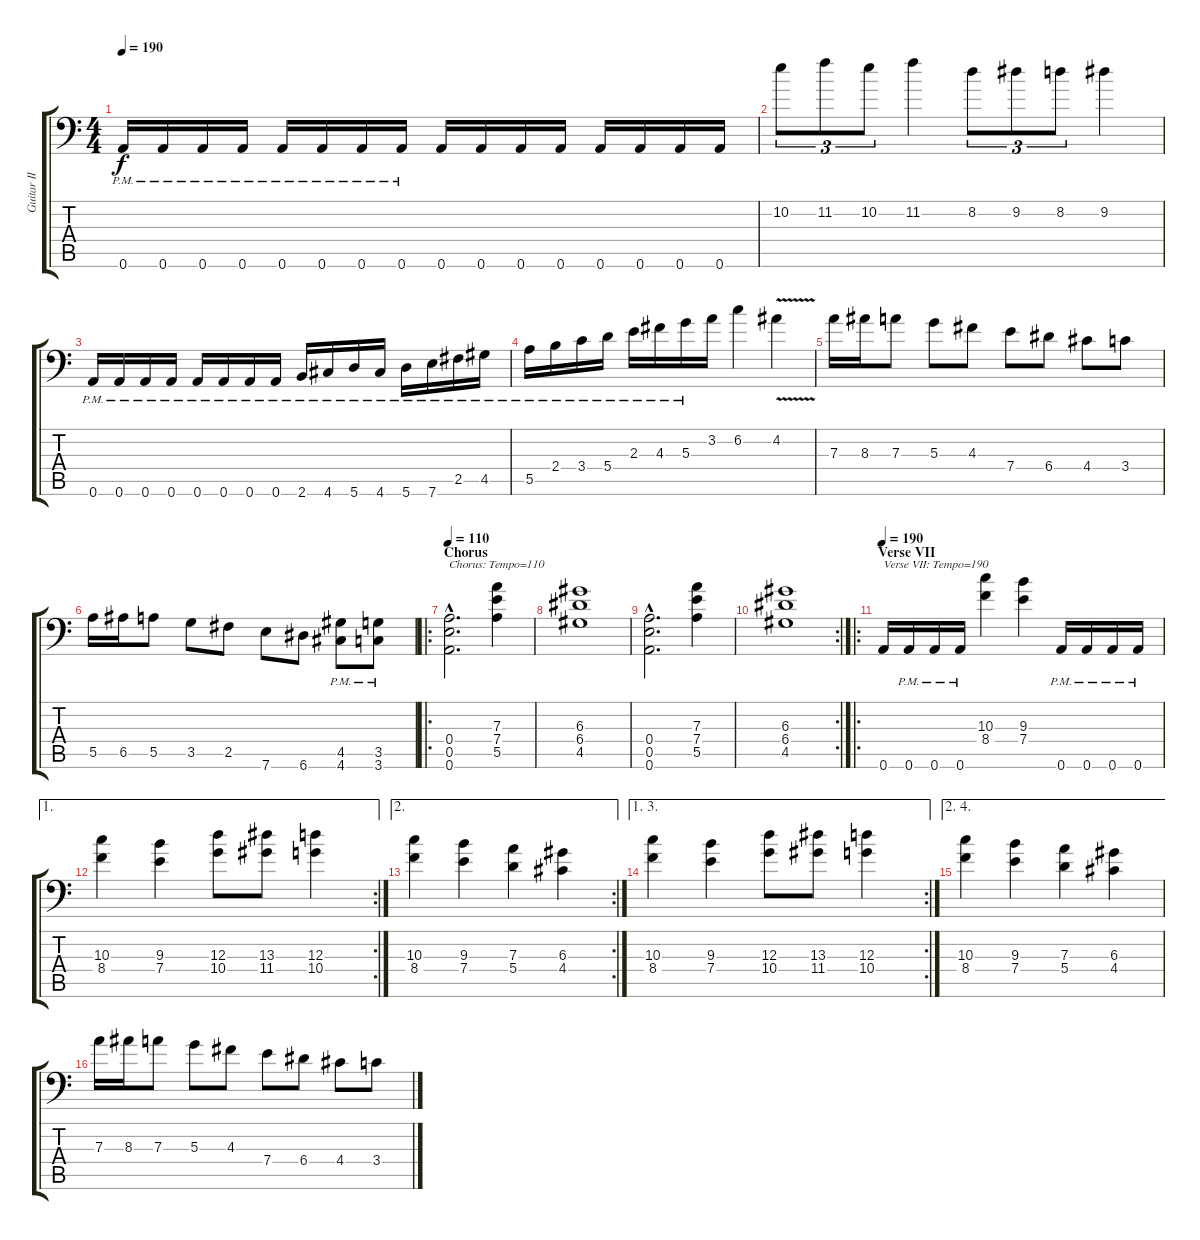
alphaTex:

\track ("Guitar II [Dallas Toler-Wade]" "Guitar II ") {instrument distortionguitar}
\staff {score tabs}
\tuning (B3 Gb3 D3 A2 E2 A1) {hide}
\ts (4 4)
\tempo 190
\clef f4
\ks c
0.6{pm}.16{dy f} 0.6{pm}.16 0.6{pm}.16 0.6{pm}.16 0.6{pm}.16 0.6{pm}.16 0.6{pm}.16 0.6{pm}.16 0.6.16 0.6.16 0.6.16 0.6.16 0.6.16 0.6.16 0.6.16 0.6.16 |
10.2.8{tu (3 2)} 11.2.8{tu (3 2)} 10.2.8{tu (3 2)} 11.2.4 8.2.8{tu (3 2)} 9.2.8{tu (3 2)} 8.2.8{tu (3 2)} 9.2.4 |
0.6{pm}.16 0.6{pm}.16 0.6{pm}.16 0.6{pm}.16 0.6{pm}.16 0.6{pm}.16 0.6{pm}.16 0.6{pm}.16 2.6{pm}.16 4.6{pm}.16 5.6{pm}.16 4.6{pm}.16 5.6{pm}.16 7.6{pm}.16 2.5{pm}.16 4.5{pm}.16 |
5.5{pm}.16 2.4{pm}.16 3.4{pm}.16 5.4{pm}.16 2.3{pm}.16 4.3{pm}.16 5.3{pm}.16 3.2.16 6.2.4 4.2{v}.4 |
7.3.16 8.3.16 7.3.8 5.3.8 4.3.8 7.4.8 6.4.8 4.4.8 3.4.8 |
5.5.16 6.5.16 5.5.8 3.5.8 2.5.8 7.6.8 6.6.8 (4.5{pm} 4.6{pm}).8 (3.5{pm} 3.6{pm}).8 |
\ro
\section ("" "Chorus")
\tempo 110
(0.4{hac} 0.5{hac} 0.6{hac}).2{d txt "Chorus: Tempo=110"} (7.3 7.4 5.5).4 |
(6.3 6.4 4.5).1 |
(0.4{hac} 0.5{hac} 0.6{hac}).2{d} (7.3 7.4 5.5).4 |
\rc 2
(6.3 6.4 4.5).1 |
\ro
\section ("" "Verse VII")
\tempo 190
0.6.16{txt "Verse VII: Tempo=190"} 0.6{pm}.16 0.6{pm}.16 0.6{pm}.16 (10.3 8.4).4 (9.3 7.4).4 0.6{pm}.16 0.6{pm}.16 0.6{pm}.16 0.6{pm}.16 |
\ae 1
\rc 2
(10.3 8.4).4 (9.3 7.4).4 (12.3 10.4).8 (13.3 11.4).8 (12.3 10.4).4 |
\ae 2
\rc 2
(10.3 8.4).4 (9.3 7.4).4 (7.3 5.4).4 (6.3 4.4).4 |
\ae (1 3)
\rc 2
(10.3 8.4).4 (9.3 7.4).4 (12.3 10.4).8 (13.3 11.4).8 (12.3 10.4).4 |
\ae (2 4)
(10.3 8.4).4 (9.3 7.4).4 (7.3 5.4).4 (6.3 4.4).4 |
7.3.16 8.3.16 7.3.8 5.3.8 4.3.8 7.4.8 6.4.8 4.4.8 3.4.8
